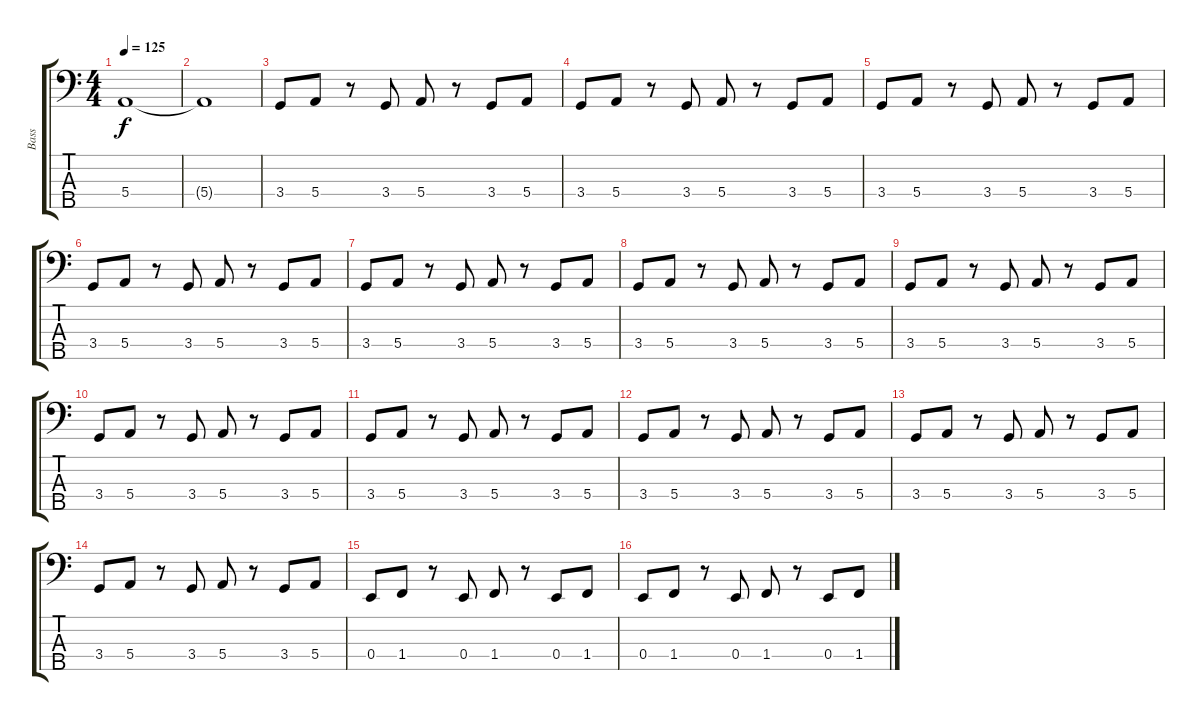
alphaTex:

\track ("Bass" "Bass") {instrument electricbasspick}
\staff {score tabs}
\tuning (G2 D2 A1 E1 B0) {hide}
\ts (4 4)
\tempo 125
\clef f4
\ks c
5.4.1{dy f} |
5.4{t}.1 |
3.4.8 5.4.8 r.8 3.4.8 5.4.8 r.8 3.4.8 5.4.8 |
3.4.8 5.4.8 r.8 3.4.8 5.4.8 r.8 3.4.8 5.4.8 |
3.4.8 5.4.8 r.8 3.4.8 5.4.8 r.8 3.4.8 5.4.8 |
3.4.8 5.4.8 r.8 3.4.8 5.4.8 r.8 3.4.8 5.4.8 |
3.4.8 5.4.8 r.8 3.4.8 5.4.8 r.8 3.4.8 5.4.8 |
3.4.8 5.4.8 r.8 3.4.8 5.4.8 r.8 3.4.8 5.4.8 |
3.4.8 5.4.8 r.8 3.4.8 5.4.8 r.8 3.4.8 5.4.8 |
3.4.8 5.4.8 r.8 3.4.8 5.4.8 r.8 3.4.8 5.4.8 |
3.4.8 5.4.8 r.8 3.4.8 5.4.8 r.8 3.4.8 5.4.8 |
3.4.8 5.4.8 r.8 3.4.8 5.4.8 r.8 3.4.8 5.4.8 |
3.4.8 5.4.8 r.8 3.4.8 5.4.8 r.8 3.4.8 5.4.8 |
3.4.8 5.4.8 r.8 3.4.8 5.4.8 r.8 3.4.8 5.4.8 |
0.4.8 1.4.8 r.8 0.4.8 1.4.8 r.8 0.4.8 1.4.8 |
0.4.8 1.4.8 r.8 0.4.8 1.4.8 r.8 0.4.8 1.4.8
